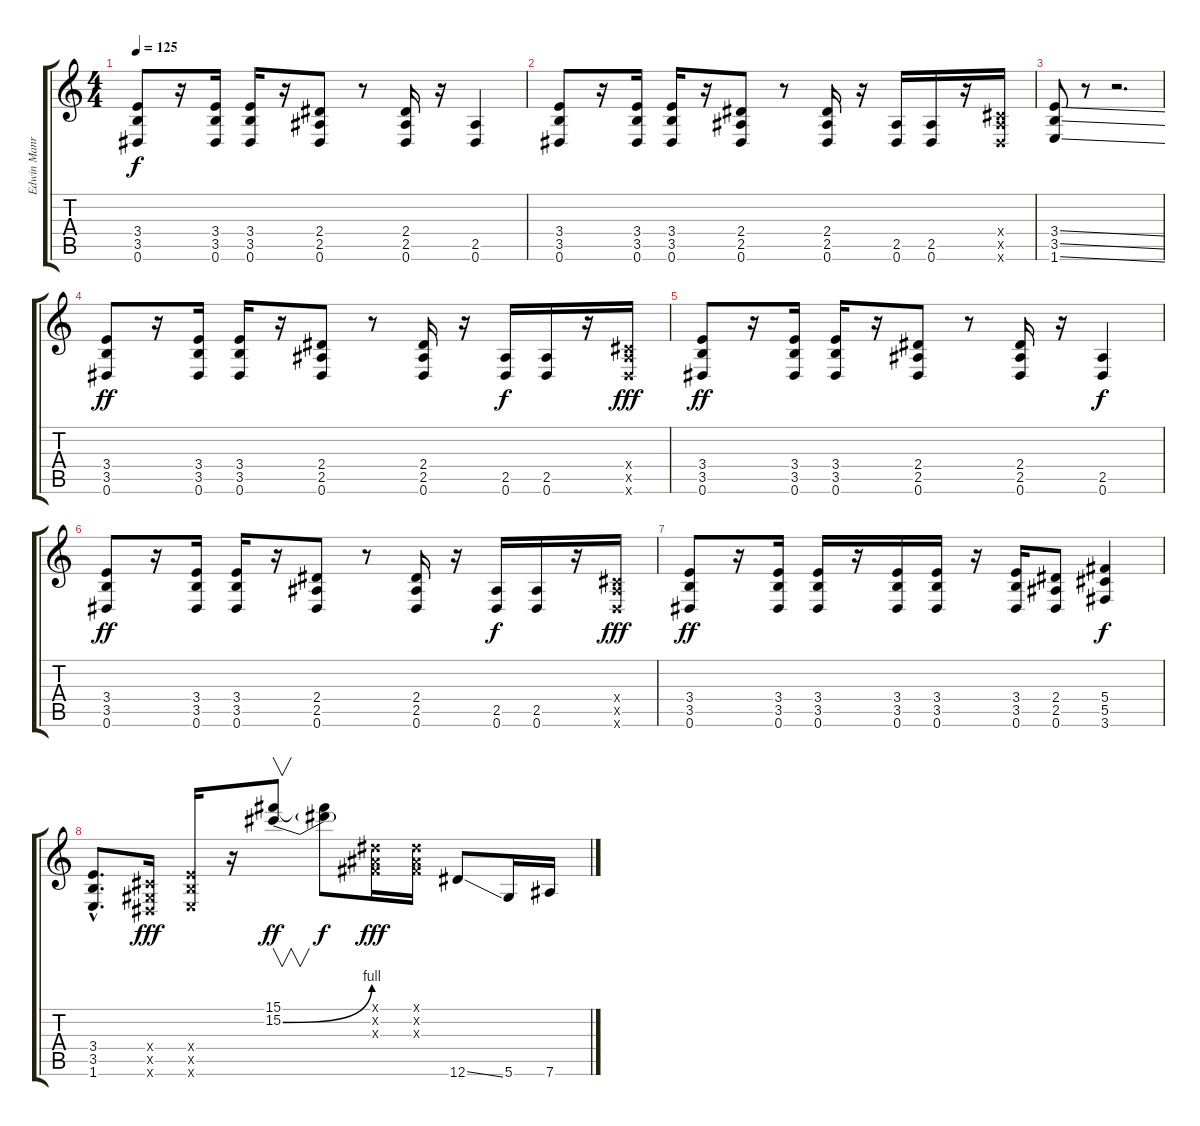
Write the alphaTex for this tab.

\track ("Edwin Manrique" "Edwin Manr") {instrument distortionguitar}
\staff {score tabs}
\tuning (Eb4 Bb3 Gb3 Db3 Ab2 Eb2) {hide}
\ts (4 4)
\tempo 125
\clef g2
\ks c
(3.4 3.5 0.6).8{dy f} r.16 (3.4 3.5 0.6).16 (3.4 3.5 0.6).16 r.16 (2.4 2.5 0.6).8 r.8 (2.4 2.5 0.6).16 r.16 (2.5 0.6).4 |
(3.4 3.5 0.6).8 r.16 (3.4 3.5 0.6).16 (3.4 3.5 0.6).16 r.16 (2.4 2.5 0.6).8 r.8 (2.4 2.5 0.6).16 r.16 (2.5 0.6).16 (2.5 0.6).16 r.16 (0.4{x} 2.5{x} 0.6{x}).16 |
(3.4{ss} 3.5{ss} 1.6{ss}).8 r.8 r.2{d} |
(3.4 3.5 0.6).8{dy ff} r.16 (3.4 3.5 0.6).16 (3.4 3.5 0.6).16 r.16 (2.4 2.5 0.6).8 r.8 (2.4 2.5 0.6).16 r.16 (2.5 0.6).16{dy f} (2.5 0.6).16 r.16 (0.4{x} 2.5{x} 0.6{x}).16{dy fff} |
(3.4 3.5 0.6).8{dy ff} r.16 (3.4 3.5 0.6).16 (3.4 3.5 0.6).16 r.16 (2.4 2.5 0.6).8 r.8 (2.4 2.5 0.6).16 r.16 (2.5 0.6).4{dy f} |
(3.4 3.5 0.6).8{dy ff} r.16 (3.4 3.5 0.6).16 (3.4 3.5 0.6).16 r.16 (2.4 2.5 0.6).8 r.8 (2.4 2.5 0.6).16 r.16 (2.5 0.6).16{dy f} (2.5 0.6).16 r.16 (0.4{x} 2.5{x} 0.6{x}).16{dy fff} |
(3.4 3.5 0.6).8{dy ff} r.16 (3.4 3.5 0.6).16 (3.4 3.5 0.6).16 r.16 (3.4 3.5 0.6).16 (3.4 3.5 0.6).16 r.16 (3.4 3.5 0.6).16 (2.4 2.5 0.6).8 (5.4 5.5 3.6).4{dy f} |
(3.4{hac} 3.5{hac} 1.6{hac}).8{d} (0.4{x} 0.5{x} 0.6{x}).16{dy fff} (3.4{x} 3.5{x} 1.6{x}).16 r.16 (15.1 15.2{be (bend 0 0 60 4)}).8{v dy ff balance 8} (15.1{t} 15.2{t}).8{dy f} (0.1{x} 0.2{x} 0.3{x}).16{dy fff} (0.1{x} 0.2{x} 0.3{x}).16 12.6{ss}.8 5.6.16 7.6.16
